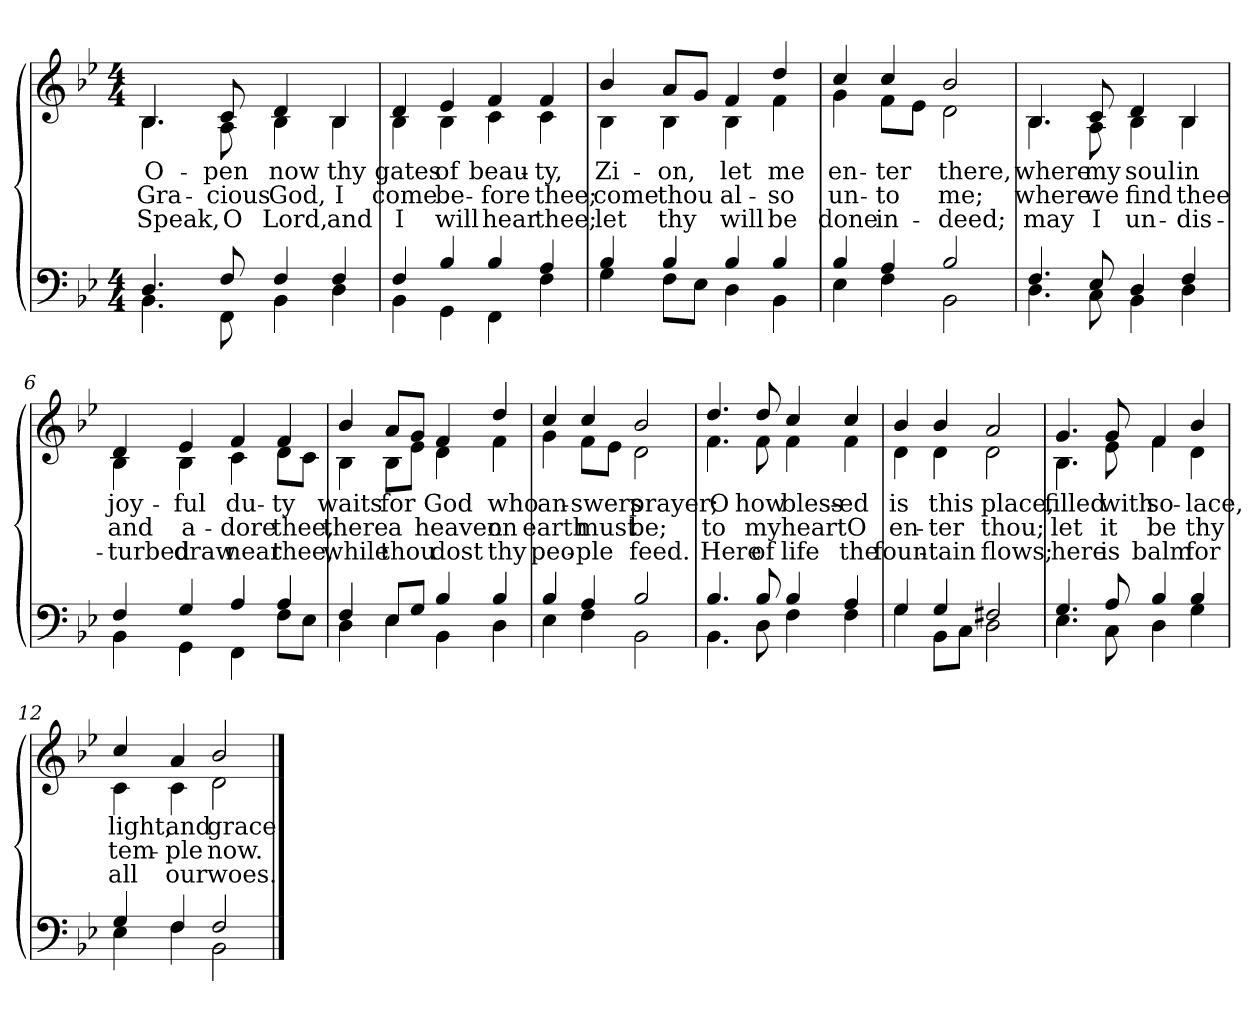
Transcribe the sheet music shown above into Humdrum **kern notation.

**kern	**kern	**text	**text	**text
*part2	*part1	*part1	*part1	*part1
*staff2	*staff1	*staff1	*staff1	*staff1
*clefF4	*clefG2	*	*	*
*k[b-e-]	*k[b-e-]	*	*	*
*M4/4	*M4/4	*	*	*
=1	=1	=1	=1	=1
*^	*	*	*	*
!	!	!LO:TX:b:i:t=Verse	!	!	!
!	!	!	!LO:LY:b	!LO:LY:b	!LO:LY:b
*	*	*^	*	*	*
4.D/	4.BB-\	4.B-/	4.B-\	O-	Gra-	Speak,
!	!	!	!	!LO:LY:b	!LO:LY:b	!LO:LY:b
8F/	8FF\	8c/	8A\	-pen	-cious	O
!	!	!	!	!LO:LY:b	!LO:LY:b	!LO:LY:b
4F/	4BB-\	4d/	4B-\	now	God,	Lord,
!	!	!	!	!LO:LY:b	!LO:LY:b	!LO:LY:b
4F/	4D\	4B-/	4B-\	thy	I	and
=2	=2	=2	=2	=2	=2	=2
!	!	!	!	!LO:LY:b	!LO:LY:b	!LO:LY:b
4F/	4BB-\	4d/	4B-\	gates	come	I
!	!	!	!	!LO:LY:b	!LO:LY:b	!LO:LY:b
4B-/	4GG\	4e-/	4B-\	of	be-	will
!	!	!	!	!LO:LY:b	!LO:LY:b	!LO:LY:b
4B-/	4FF\	4f/	4c\	beau-	-fore	hear
!	!	!	!	!LO:LY:b	!LO:LY:b	!LO:LY:b
4A/	4F\	4f/	4c\	-ty,	thee;	thee;
!!LO:LB:g=z	!!
=3	=3	=3	=3	=3	=3	=3
!	!	!	!	!LO:LY:b	!LO:LY:b	!LO:LY:b
4B-/	4G\	4b-/	4B-\	Zi-	come	let
!	!	!	!	!LO:LY:b	!LO:LY:b	!LO:LY:b
4B-/	8F\L	8a/L	4B-\	-on,	thou	thy
.	8E-\J	8g/J	.	.	.	.
!	!	!	!	!LO:LY:b	!LO:LY:b	!LO:LY:b
4B-/	4D\	4f/	4B-\	let	al-	will
!	!	!	!	!LO:LY:b	!LO:LY:b	!LO:LY:b
4B-/	4BB-\	4dd/	4f\	me	-so	be
=4	=4	=4	=4	=4	=4	=4
!	!	!	!	!LO:LY:b	!LO:LY:b	!LO:LY:b
4B-/	4E-\	4cc/	4g\	en-	un-	done
!	!	!	!	!LO:LY:b	!LO:LY:b	!LO:LY:b
4A/	4F\	4cc/	8f\L	-ter	-to	in-
.	.	.	8e-\J	.	.	.
!	!	!	!	!LO:LY:b	!LO:LY:b	!LO:LY:b
2B-/	2BB-\	2b-/	2d\	there,	me;	-deed;
!!LO:LB:g=z	!!
=5	=5	=5	=5	=5	=5	=5
!	!	!	!	!LO:LY:b	!LO:LY:b	!LO:LY:b
4.F/	4.D\	4.B-/	4.B-\	where	where	may
!	!	!	!	!LO:LY:b	!LO:LY:b	!LO:LY:b
8E-/	8C\	8c/	8A\	my	we	I
!	!	!	!	!LO:LY:b	!LO:LY:b	!LO:LY:b
4D/	4BB-\	4d/	4B-\	soul	find	un-
!	!	!	!	!LO:LY:b	!LO:LY:b	!LO:LY:b
4F/	4D\	4B-/	4B-\	in	thee	-dis-
=6	=6	=6	=6	=6	=6	=6
!	!	!	!	!LO:LY:b	!LO:LY:b	!LO:LY:b
4F/	4BB-\	4d/	4B-\	joy-	and	-turbed
!	!	!	!	!LO:LY:b	!LO:LY:b	!LO:LY:b
4G/	4GG\	4e-/	4B-\	-ful	a-	draw
!	!	!	!	!LO:LY:b	!LO:LY:b	!LO:LY:b
4A/	4FF\	4f/	4c\	du-	-dore	near
!	!	!	!	!LO:LY:b	!LO:LY:b	!LO:LY:b
4A/	8F\L	4f/	8d\L	-ty	thee,	thee,
.	8E-\J	.	8c\J	.	.	.
!!LO:LB:g=z	!!
=7	=7	=7	=7	=7	=7	=7
!	!	!	!	!LO:LY:b	!LO:LY:b	!LO:LY:b
4F/	4D\	4b-/	4B-\	waits	there	while
!	!	!	!	!LO:LY:b	!LO:LY:b	!LO:LY:b
8E-/L	4E-\	8a/L	8B-\L	for	a	thou
8G/J	.	8g/J	8e-\J	.	.	.
!	!	!	!	!LO:LY:b	!LO:LY:b	!LO:LY:b
4B-/	4BB-\	4f/	4d\	God	heaven	dost
!	!	!	!	!LO:LY:b	!LO:LY:b	!LO:LY:b
4B-/	4D\	4dd/	4f\	who	on	thy
=8	=8	=8	=8	=8	=8	=8
!	!	!	!	!LO:LY:b	!LO:LY:b	!LO:LY:b
4B-/	4E-\	4cc/	4g\	an-	earth	peo-
!	!	!	!	!LO:LY:b	!LO:LY:b	!LO:LY:b
4A/	4F\	4cc/	8f\L	-swers	must	-ple
.	.	.	8e-\J	.	.	.
!	!	!	!	!LO:LY:b	!LO:LY:b	!LO:LY:b
2B-/	2BB-\	2b-/	2d\	prayer;	be;	feed.
!!LO:LB:g=z	!!
=9	=9	=9	=9	=9	=9	=9
!	!	!	!	!LO:LY:b	!LO:LY:b	!LO:LY:b
4.B-/	4.BB-\	4.dd/	4.f\	O	to	Here
!	!	!	!	!LO:LY:b	!LO:LY:b	!LO:LY:b
8B-/	8D\	8dd/	8f\	how	my	of
!	!	!	!	!LO:LY:b	!LO:LY:b	!LO:LY:b
4B-/	4F\	4cc/	4f\	bless-	heart	life
!	!	!	!	!LO:LY:b	!LO:LY:b	!LO:LY:b
4A/	4F\	4cc/	4f\	-ed	O	the
=10	=10	=10	=10	=10	=10	=10
!	!	!	!	!LO:LY:b	!LO:LY:b	!LO:LY:b
4G/	4G\	4b-/	4d\	is	en-	foun-
!	!	!	!	!LO:LY:b	!LO:LY:b	!LO:LY:b
4G/	8BB-\L	4b-/	4d\	this	-ter	-tain
.	8C\J	.	.	.	.	.
!	!	!	!	!LO:LY:b	!LO:LY:b	!LO:LY:b
2F#X/	2D\	2a/	2d\	place,	thou;	flows;
!!LO:LB:g=z	!!
=11	=11	=11	=11	=11	=11	=11
!	!	!	!	!LO:LY:b	!LO:LY:b	!LO:LY:b
4.G/	4.E-\	4.g/	4.B-\	filled	let	here
!	!	!	!	!LO:LY:b	!LO:LY:b	!LO:LY:b
8A/	8C\	8g/	8e-\	with	it	is
!	!	!	!	!LO:LY:b	!LO:LY:b	!LO:LY:b
4B-/	4D\	4f/	4f\	so-	be	balm
!	!	!	!	!LO:LY:b	!LO:LY:b	!LO:LY:b
4B-/	4G\	4b-/	4d\	-lace,	thy	for
=12	=12	=12	=12	=12	=12	=12
!	!	!	!	!LO:LY:b	!LO:LY:b	!LO:LY:b
4G/	4E-\	4cc/	4c\	light,	tem-	all
!	!	!	!	!LO:LY:b	!LO:LY:b	!LO:LY:b
4F/	4F\	4a/	4c\	and	-ple	our
!	!	!	!	!LO:LY:b	!LO:LY:b	!LO:LY:b
2F/	2BB-\	2b-/	2d\	grace.	now.	woes.
*v	*v	*	*	*	*	*
*	*v	*v	*	*	*
==	==	==	==	==
*-	*-	*-	*-	*-
